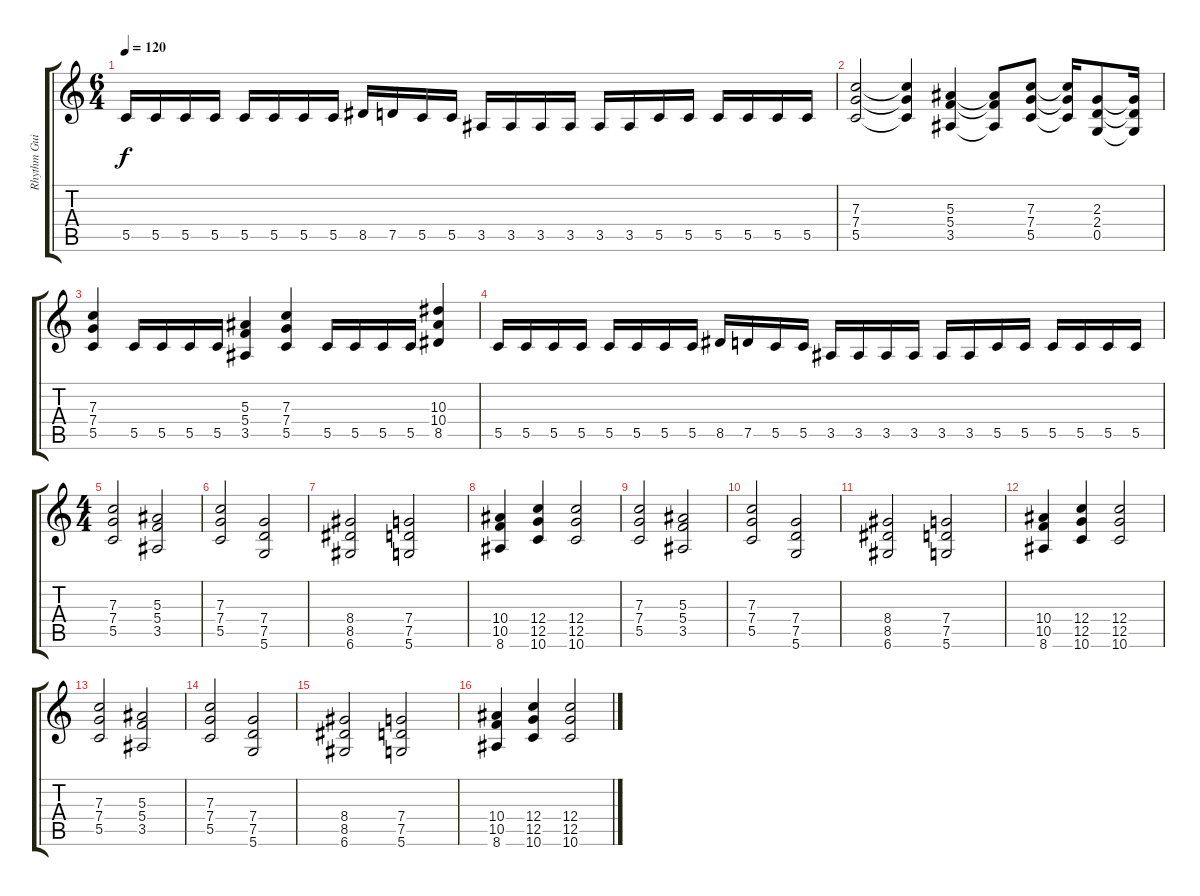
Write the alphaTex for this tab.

\track ("Rhythm Guitar" "Rhythm Gui") {instrument distortionguitar}
\staff {score tabs}
\tuning (D4 A3 F3 C3 G2 D2) {hide}
\ts (6 4)
\tempo 120
\clef g2
\ks c
5.5.16{dy f} 5.5.16 5.5.16 5.5.16 5.5.16 5.5.16 5.5.16 5.5.16 8.5.16 7.5.16 5.5.16 5.5.16 3.5.16 3.5.16 3.5.16 3.5.16 3.5.16 3.5.16 5.5.16 5.5.16 5.5.16 5.5.16 5.5.16 5.5.16 |
(7.3 7.4 5.5).2 (7.3{t} 7.4{t} 5.5{t}).4 (5.3 5.4 3.5).4 (5.3{t} 5.4{t} 3.5{t}).8 (7.3 7.4 5.5).8 (7.3{t} 7.4{t} 5.5{t}).16 (2.3 2.4 0.5).8 (2.3{t} 2.4{t} 0.5{t}).16 |
(7.3 7.4 5.5).4 5.5.16 5.5.16 5.5.16 5.5.16 (5.3 5.4 3.5).4 (7.3 7.4 5.5).4 5.5.16 5.5.16 5.5.16 5.5.16 (10.3 10.4 8.5).4 |
5.5.16 5.5.16 5.5.16 5.5.16 5.5.16 5.5.16 5.5.16 5.5.16 8.5.16 7.5.16 5.5.16 5.5.16 3.5.16 3.5.16 3.5.16 3.5.16 3.5.16 3.5.16 5.5.16 5.5.16 5.5.16 5.5.16 5.5.16 5.5.16 |
\ts (4 4)
(7.3 7.4 5.5).2 (5.3 5.4 3.5).2 |
(7.3 7.4 5.5).2 (7.4 7.5 5.6).2 |
(8.4 8.5 6.6).2 (7.4 7.5 5.6).2 |
(10.4 10.5 8.6).4 (12.4 12.5 10.6).4 (12.4 12.5 10.6).2 |
(7.3 7.4 5.5).2 (5.3 5.4 3.5).2 |
(7.3 7.4 5.5).2 (7.4 7.5 5.6).2 |
(8.4 8.5 6.6).2 (7.4 7.5 5.6).2 |
(10.4 10.5 8.6).4 (12.4 12.5 10.6).4 (12.4 12.5 10.6).2 |
(7.3 7.4 5.5).2 (5.3 5.4 3.5).2 |
(7.3 7.4 5.5).2 (7.4 7.5 5.6).2 |
(8.4 8.5 6.6).2 (7.4 7.5 5.6).2 |
(10.4 10.5 8.6).4 (12.4 12.5 10.6).4 (12.4 12.5 10.6).2
